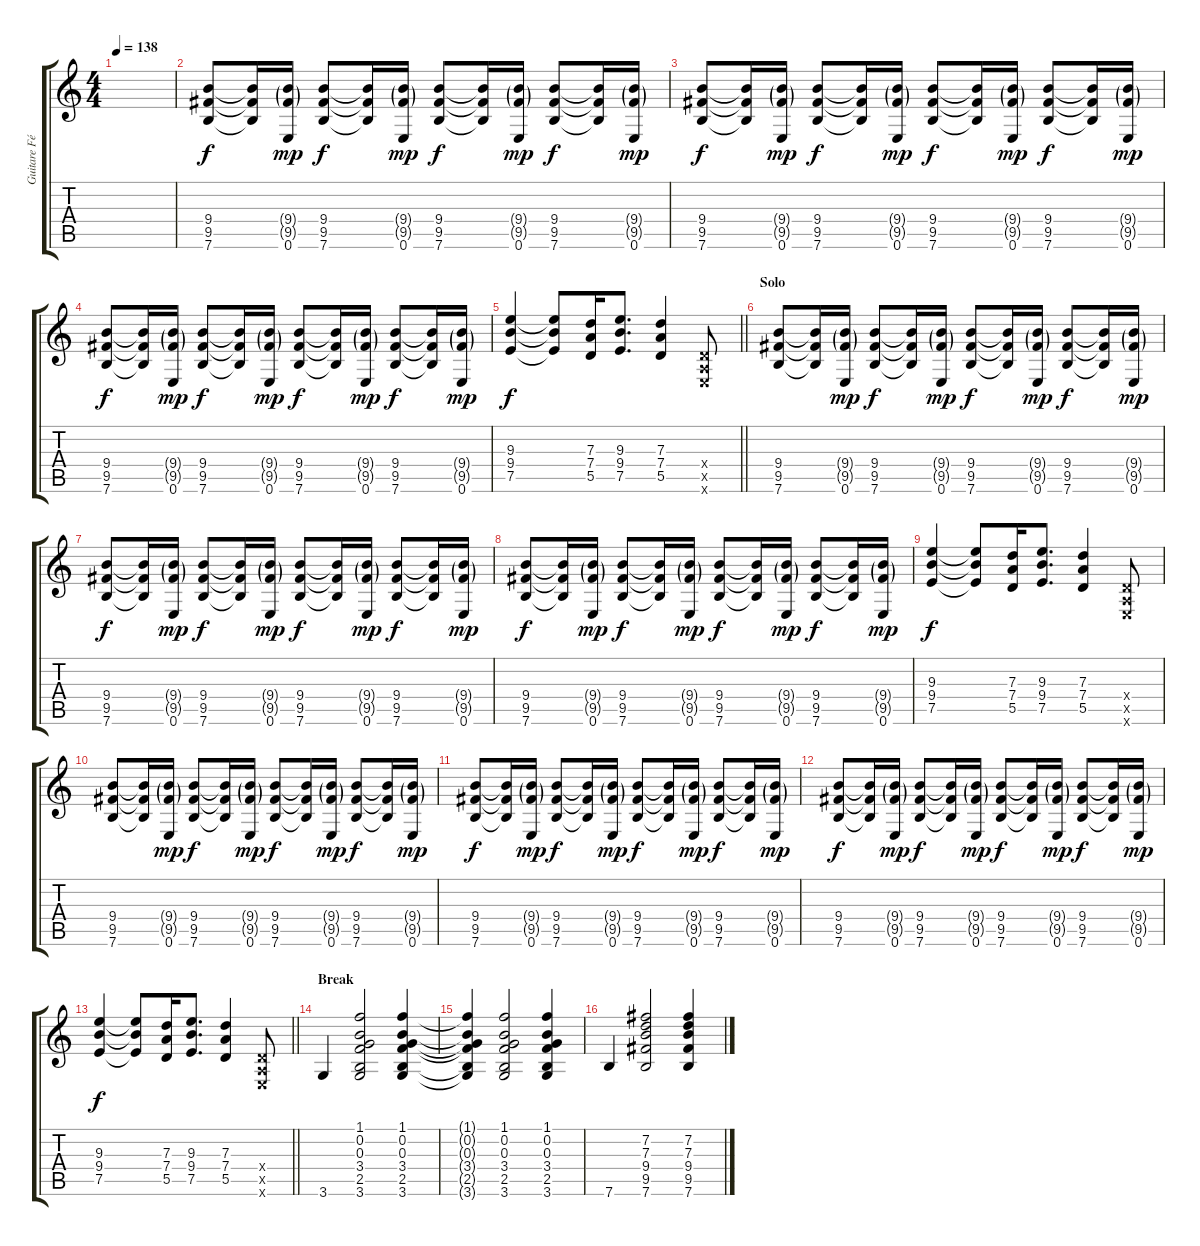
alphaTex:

\track ("Guitare Félix" "Guitare Fé") {instrument distortionguitar}
\staff {score tabs}
\tuning (E4 B3 G3 D3 A2 E2) {hide}
\ts (4 4)
\tempo 138
\clef g2
\ks c
|
(9.4 9.5 7.6).8 (9.4{t} 9.5{t} 7.6{t}).16 (9.4{g} 9.5{g} 0.6).16{dy mp} (9.4 9.5 7.6).8{dy f} (9.4{t} 9.5{t} 7.6{t}).16 (9.4{g} 9.5{g} 0.6).16{dy mp} (9.4 9.5 7.6).8{dy f} (9.4{t} 9.5{t} 7.6{t}).16 (9.4{g} 9.5{g} 0.6).16{dy mp} (9.4 9.5 7.6).8{dy f} (9.4{t} 9.5{t} 7.6{t}).16 (9.4{g} 9.5{g} 0.6).16{dy mp} |
(9.4 9.5 7.6).8{dy f} (9.4{t} 9.5{t} 7.6{t}).16 (9.4{g} 9.5{g} 0.6).16{dy mp} (9.4 9.5 7.6).8{dy f} (9.4{t} 9.5{t} 7.6{t}).16 (9.4{g} 9.5{g} 0.6).16{dy mp} (9.4 9.5 7.6).8{dy f} (9.4{t} 9.5{t} 7.6{t}).16 (9.4{g} 9.5{g} 0.6).16{dy mp} (9.4 9.5 7.6).8{dy f} (9.4{t} 9.5{t} 7.6{t}).16 (9.4{g} 9.5{g} 0.6).16{dy mp} |
(9.4 9.5 7.6).8{dy f} (9.4{t} 9.5{t} 7.6{t}).16 (9.4{g} 9.5{g} 0.6).16{dy mp} (9.4 9.5 7.6).8{dy f} (9.4{t} 9.5{t} 7.6{t}).16 (9.4{g} 9.5{g} 0.6).16{dy mp} (9.4 9.5 7.6).8{dy f} (9.4{t} 9.5{t} 7.6{t}).16 (9.4{g} 9.5{g} 0.6).16{dy mp} (9.4 9.5 7.6).8{dy f} (9.4{t} 9.5{t} 7.6{t}).16 (9.4{g} 9.5{g} 0.6).16{dy mp} |
\barLineRight lightlight
(9.3 9.4 7.5).4{dy f} (9.3{t} 9.4{t} 7.5{t}).8 (7.3 7.4 5.5).16 (9.3 9.4 7.5).8{d} (7.3 7.4 5.5).4 (0.4{x} 0.5{x} 0.6{x}).8 |
\section ("" "Solo")
(9.4 9.5 7.6).8 (9.4{t} 9.5{t} 7.6{t}).16 (9.4{g} 9.5{g} 0.6).16{dy mp} (9.4 9.5 7.6).8{dy f} (9.4{t} 9.5{t} 7.6{t}).16 (9.4{g} 9.5{g} 0.6).16{dy mp} (9.4 9.5 7.6).8{dy f} (9.4{t} 9.5{t} 7.6{t}).16 (9.4{g} 9.5{g} 0.6).16{dy mp} (9.4 9.5 7.6).8{dy f} (9.4{t} 9.5{t} 7.6{t}).16 (9.4{g} 9.5{g} 0.6).16{dy mp} |
(9.4 9.5 7.6).8{dy f} (9.4{t} 9.5{t} 7.6{t}).16 (9.4{g} 9.5{g} 0.6).16{dy mp} (9.4 9.5 7.6).8{dy f} (9.4{t} 9.5{t} 7.6{t}).16 (9.4{g} 9.5{g} 0.6).16{dy mp} (9.4 9.5 7.6).8{dy f} (9.4{t} 9.5{t} 7.6{t}).16 (9.4{g} 9.5{g} 0.6).16{dy mp} (9.4 9.5 7.6).8{dy f} (9.4{t} 9.5{t} 7.6{t}).16 (9.4{g} 9.5{g} 0.6).16{dy mp} |
(9.4 9.5 7.6).8{dy f} (9.4{t} 9.5{t} 7.6{t}).16 (9.4{g} 9.5{g} 0.6).16{dy mp} (9.4 9.5 7.6).8{dy f} (9.4{t} 9.5{t} 7.6{t}).16 (9.4{g} 9.5{g} 0.6).16{dy mp} (9.4 9.5 7.6).8{dy f} (9.4{t} 9.5{t} 7.6{t}).16 (9.4{g} 9.5{g} 0.6).16{dy mp} (9.4 9.5 7.6).8{dy f} (9.4{t} 9.5{t} 7.6{t}).16 (9.4{g} 9.5{g} 0.6).16{dy mp} |
(9.3 9.4 7.5).4{dy f} (9.3{t} 9.4{t} 7.5{t}).8 (7.3 7.4 5.5).16 (9.3 9.4 7.5).8{d} (7.3 7.4 5.5).4 (0.4{x} 0.5{x} 0.6{x}).8 |
(9.4 9.5 7.6).8 (9.4{t} 9.5{t} 7.6{t}).16 (9.4{g} 9.5{g} 0.6).16{dy mp} (9.4 9.5 7.6).8{dy f} (9.4{t} 9.5{t} 7.6{t}).16 (9.4{g} 9.5{g} 0.6).16{dy mp} (9.4 9.5 7.6).8{dy f} (9.4{t} 9.5{t} 7.6{t}).16 (9.4{g} 9.5{g} 0.6).16{dy mp} (9.4 9.5 7.6).8{dy f} (9.4{t} 9.5{t} 7.6{t}).16 (9.4{g} 9.5{g} 0.6).16{dy mp} |
(9.4 9.5 7.6).8{dy f} (9.4{t} 9.5{t} 7.6{t}).16 (9.4{g} 9.5{g} 0.6).16{dy mp} (9.4 9.5 7.6).8{dy f} (9.4{t} 9.5{t} 7.6{t}).16 (9.4{g} 9.5{g} 0.6).16{dy mp} (9.4 9.5 7.6).8{dy f} (9.4{t} 9.5{t} 7.6{t}).16 (9.4{g} 9.5{g} 0.6).16{dy mp} (9.4 9.5 7.6).8{dy f} (9.4{t} 9.5{t} 7.6{t}).16 (9.4{g} 9.5{g} 0.6).16{dy mp} |
(9.4 9.5 7.6).8{dy f} (9.4{t} 9.5{t} 7.6{t}).16 (9.4{g} 9.5{g} 0.6).16{dy mp} (9.4 9.5 7.6).8{dy f} (9.4{t} 9.5{t} 7.6{t}).16 (9.4{g} 9.5{g} 0.6).16{dy mp} (9.4 9.5 7.6).8{dy f} (9.4{t} 9.5{t} 7.6{t}).16 (9.4{g} 9.5{g} 0.6).16{dy mp} (9.4 9.5 7.6).8{dy f} (9.4{t} 9.5{t} 7.6{t}).16 (9.4{g} 9.5{g} 0.6).16{dy mp} |
\barLineRight lightlight
(9.3 9.4 7.5).4{dy f} (9.3{t} 9.4{t} 7.5{t}).8 (7.3 7.4 5.5).16 (9.3 9.4 7.5).8{d} (7.3 7.4 5.5).4 (0.4{x} 0.5{x} 0.6{x}).8 |
\section ("" "Break")
3.6.4 (1.1 0.2 0.3 3.4 2.5 3.6).2 (1.1 0.2 0.3 3.4 2.5 3.6).4 |
(1.1{t} 0.2{t} 0.3{t} 3.4{t} 2.5{t} 3.6{t}).4 (1.1 0.2 0.3 3.4 2.5 3.6).2 (1.1 0.2 0.3 3.4 2.5 3.6).4 |
7.6.4 (7.2 7.3 9.4 9.5 7.6).2 (7.2 7.3 9.4 9.5 7.6).4
